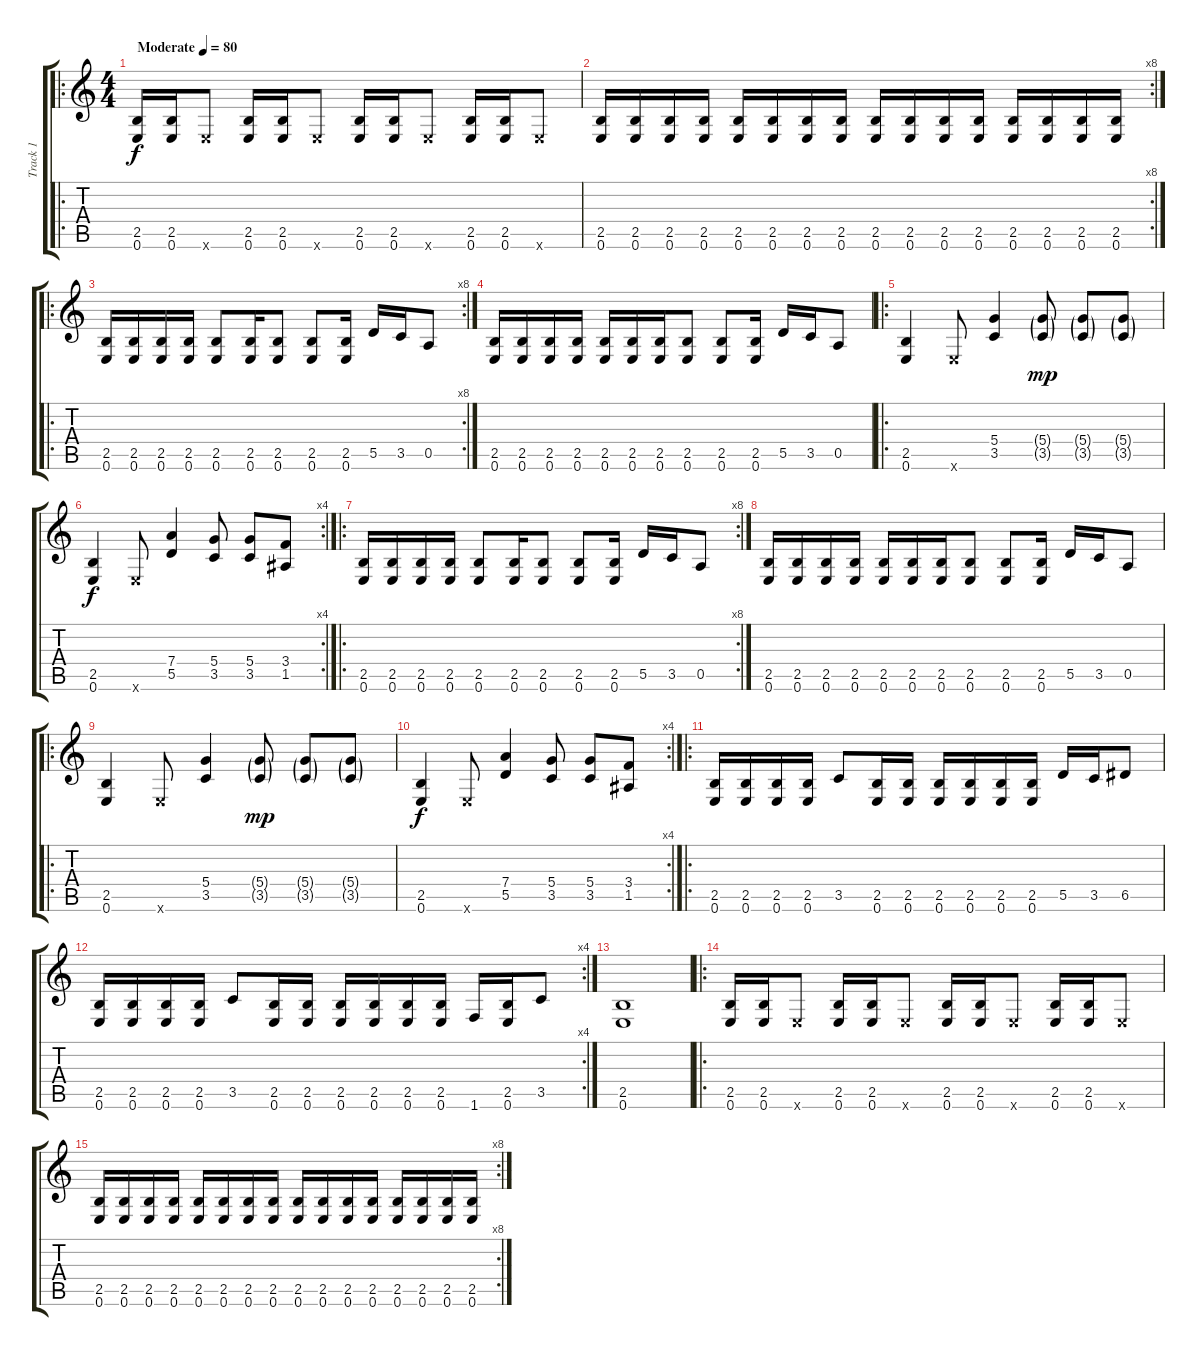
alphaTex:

\track ("Track 1" "Track 1") {instrument acousticguitarsteel}
\staff {score tabs}
\tuning (E4 B3 G3 D3 A2 E2) {hide}
\ro
\ts (4 4)
\tempo (80 "Moderate")
\clef g2
\ks c
(2.5 0.6).16{dy f instrument acousticguitarsteel} (2.5 0.6).16 0.6{x}.8 (2.5 0.6).16 (2.5 0.6).16 0.6{x}.8 (2.5 0.6).16 (2.5 0.6).16 0.6{x}.8 (2.5 0.6).16 (2.5 0.6).16 0.6{x}.8 |
\rc 8
(2.5 0.6).16 (2.5 0.6).16 (2.5 0.6).16 (2.5 0.6).16 (2.5 0.6).16 (2.5 0.6).16 (2.5 0.6).16 (2.5 0.6).16 (2.5 0.6).16 (2.5 0.6).16 (2.5 0.6).16 (2.5 0.6).16 (2.5 0.6).16 (2.5 0.6).16 (2.5 0.6).16 (2.5 0.6).16 |
\ro
\rc 8
(2.5 0.6).16 (2.5 0.6).16 (2.5 0.6).16 (2.5 0.6).16 (2.5 0.6).8 (2.5 0.6).16 (2.5 0.6).8 (2.5 0.6).8 (2.5 0.6).16 5.5.16 3.5.16 0.5.8 |
(2.5 0.6).16 (2.5 0.6).16 (2.5 0.6).16 (2.5 0.6).16 (2.5 0.6).16 (2.5 0.6).16 (2.5 0.6).16 (2.5 0.6).8 (2.5 0.6).8 (2.5 0.6).16 5.5.16 3.5.16 0.5.8 |
\ro
(2.5 0.6).4 0.6{x}.8 (5.4 3.5).4 (5.4{g} 3.5{g}).8{dy mp} (5.4{g} 3.5{g}).8 (5.4{g} 3.5{g}).8 |
\rc 4
(2.5 0.6).4{dy f} 0.6{x}.8 (7.4 5.5).4 (5.4 3.5).8 (5.4 3.5).8 (3.4 1.5).8 |
\ro
\rc 8
(2.5 0.6).16 (2.5 0.6).16 (2.5 0.6).16 (2.5 0.6).16 (2.5 0.6).8 (2.5 0.6).16 (2.5 0.6).8 (2.5 0.6).8 (2.5 0.6).16 5.5.16 3.5.16 0.5.8 |
(2.5 0.6).16 (2.5 0.6).16 (2.5 0.6).16 (2.5 0.6).16 (2.5 0.6).16 (2.5 0.6).16 (2.5 0.6).16 (2.5 0.6).8 (2.5 0.6).8 (2.5 0.6).16 5.5.16 3.5.16 0.5.8 |
\ro
(2.5 0.6).4 0.6{x}.8 (5.4 3.5).4 (5.4{g} 3.5{g}).8{dy mp} (5.4{g} 3.5{g}).8 (5.4{g} 3.5{g}).8 |
\rc 4
(2.5 0.6).4{dy f} 0.6{x}.8 (7.4 5.5).4 (5.4 3.5).8 (5.4 3.5).8 (3.4 1.5).8 |
\ro
(2.5 0.6).16 (2.5 0.6).16 (2.5 0.6).16 (2.5 0.6).16 3.5.8 (2.5 0.6).16 (2.5 0.6).16 (2.5 0.6).16 (2.5 0.6).16 (2.5 0.6).16 (2.5 0.6).16 5.5.16 3.5.16 6.5.8 |
\rc 4
(2.5 0.6).16 (2.5 0.6).16 (2.5 0.6).16 (2.5 0.6).16 3.5.8 (2.5 0.6).16 (2.5 0.6).16 (2.5 0.6).16 (2.5 0.6).16 (2.5 0.6).16 (2.5 0.6).16 1.6.16 (2.5 0.6).16 3.5.8 |
(2.5 0.6).1 |
\ro
(2.5 0.6).16 (2.5 0.6).16 0.6{x}.8 (2.5 0.6).16 (2.5 0.6).16 0.6{x}.8 (2.5 0.6).16 (2.5 0.6).16 0.6{x}.8 (2.5 0.6).16 (2.5 0.6).16 0.6{x}.8 |
\rc 8
(2.5 0.6).16 (2.5 0.6).16 (2.5 0.6).16 (2.5 0.6).16 (2.5 0.6).16 (2.5 0.6).16 (2.5 0.6).16 (2.5 0.6).16 (2.5 0.6).16 (2.5 0.6).16 (2.5 0.6).16 (2.5 0.6).16 (2.5 0.6).16 (2.5 0.6).16 (2.5 0.6).16 (2.5 0.6).16
